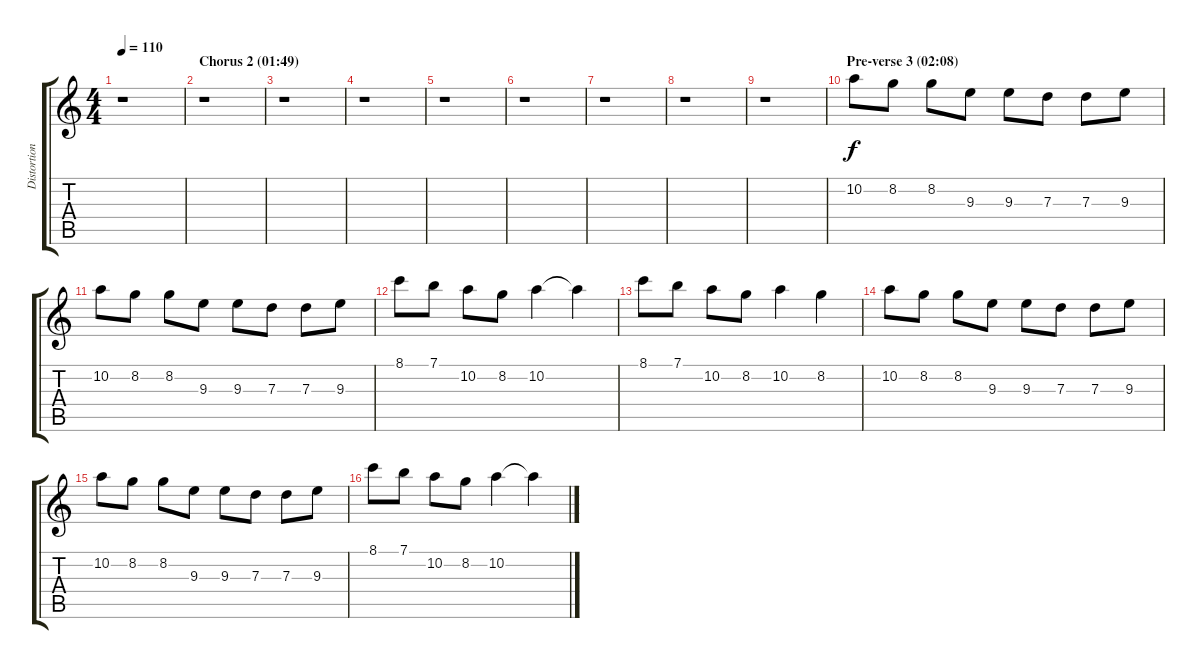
\track ("Distortion" "Distortion") {instrument distortionguitar}
\staff {score tabs}
\tuning (E4 B3 G3 D3 A2 E2) {hide}
\ts (4 4)
\tempo 110
\clef g2
\ks c
r.1{dy f} |
\section ("" "Chorus 2 (01:49)")
r.1 |
r.1 |
r.1 |
r.1 |
r.1 |
r.1 |
r.1 |
r.1 |
\section ("" "Pre-verse 3 (02:08)")
10.2.8 8.2.8 8.2.8 9.3.8 9.3.8 7.3.8 7.3.8 9.3.8 |
10.2.8 8.2.8 8.2.8 9.3.8 9.3.8 7.3.8 7.3.8 9.3.8 |
8.1.8 7.1.8 10.2.8 8.2.8 10.2.4 10.2{t}.4 |
8.1.8 7.1.8 10.2.8 8.2.8 10.2.4 8.2.4 |
10.2.8 8.2.8 8.2.8 9.3.8 9.3.8 7.3.8 7.3.8 9.3.8 |
10.2.8 8.2.8 8.2.8 9.3.8 9.3.8 7.3.8 7.3.8 9.3.8 |
8.1.8 7.1.8 10.2.8 8.2.8 10.2.4 10.2{t}.4
